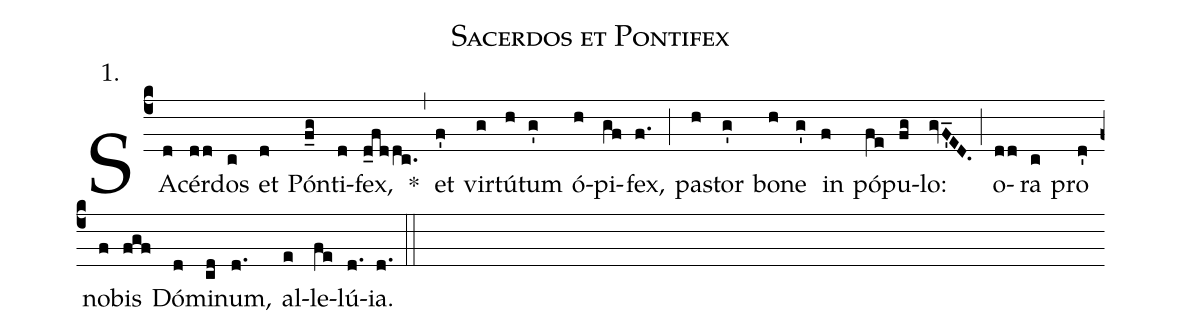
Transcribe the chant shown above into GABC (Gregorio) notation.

name:Sacerdos et Pontifex;
office-part:Antiphona;
mode:1;
annotation:1.;
%%
(c4) SA(d)cér(dd)dos(c) et(d) Pón(f_g)ti(d)fex,(d_fddc.) *(,) et(f') vir(g)tú(h)tum(g') ó(h)pi(gf)fex,(f.) (;) pa(h)stor(g') bo(h)ne(g') in(f) pó(fe)pu(fg)lo:(gvF'_ED.) (;) o(dd)ra(c) pro(d') no(f)bis(fgf) Dó(d)mi(cd)num,(d.) al(e)le(fe)lú(d.)ia.(d.) (::)
